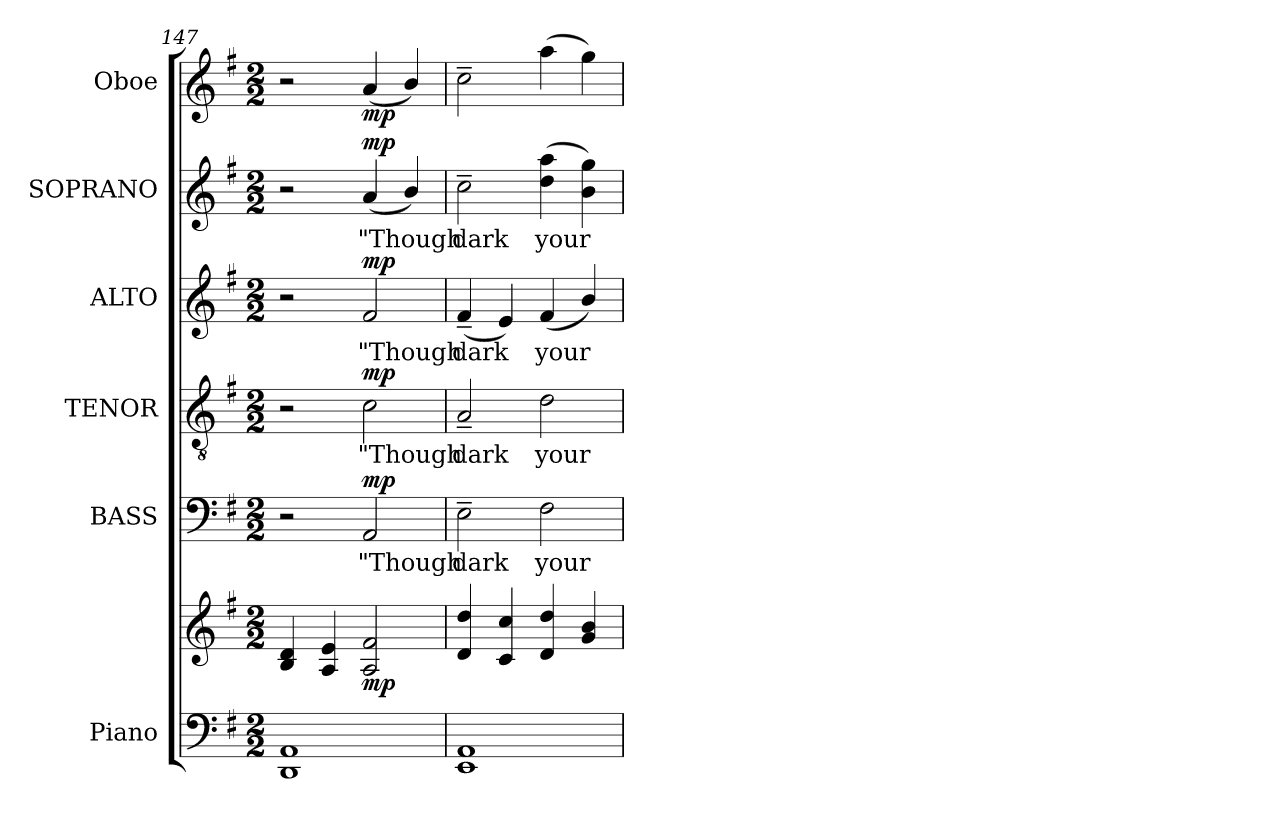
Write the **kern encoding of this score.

**kern	**kern	**dynam	**kern	**text	**dynam	**kern	**text	**dynam	**kern	**text	**dynam	**kern	**text	**dynam	**kern	**dynam
*part6	*part6	*part6	*part5	*part5	*part5	*part4	*part4	*part4	*part3	*part3	*part3	*part2	*part2	*part2	*part1	*part1
*staff7	*staff6	*staff6/7	*staff5	*staff5	*staff5	*staff4	*staff4	*staff4	*staff3	*staff3	*staff3	*staff2	*staff2	*staff2	*staff1	*staff1
*I"Piano	*	*	*I"BASS	*	*	*I"TENOR	*	*	*I"ALTO	*	*	*I"SOPRANO	*	*	*I"Oboe	*
*I'Pno.	*	*	*I'B.	*	*	*I'T.	*	*	*I'A.	*	*	*I'S.	*	*	*I'Ob.	*
*clefF4	*clefG2	*	*clefF4	*	*	*clefGv2	*	*	*clefG2	*	*	*clefG2	*	*	*clefG2	*
*	*	*	*	*	*	*ITrd7c12	*	*	*	*	*	*	*	*	*	*
*k[f#]	*k[f#]	*	*k[f#]	*	*	*k[f#]	*	*	*k[f#]	*	*	*k[f#]	*	*	*k[f#]	*
*G:	*G:	*	*G:	*	*	*G:	*	*	*G:	*	*	*G:	*	*	*G:	*
*M2/2	*M2/2	*	*M2/2	*	*	*M2/2	*	*	*M2/2	*	*	*M2/2	*	*	*M2/2	*
=147	=147	=147	=147	=147	=147	=147	=147	=147	=147	=147	=147	=147	=147	=147	=147	=147
1DDi 1AAi	4Bi/ 4di	.	2r	.	.	2r	.	.	2r	.	.	2r	.	.	2r	.
.	4Ai/ 4ei	.	.	.	.	.	.	.	.	.	.	.	.	.	.	.
!	!	!	!	!LO:LY:b:color=#000000	!	!	!	!	!	!	!	!	!	!	!	!
!	!	!	!	!	!	!	!LO:LY:b:color=#000000	!	!	!	!	!	!	!	!	!
!	!	!	!	!	!	!	!	!	!	!LO:LY:b:color=#000000	!	!	!	!	!	!
!	!	!	!	!	!	!	!	!	!	!	!	!	!LO:LY:b:color=#000000	!	!	!
.	2Ai/ 2f#i	mp	2AAi/	"Though	mp	2Ci\	"Though	mp	2f#i/	"Though	mp	(4ai/	"Though	mp	(4ai/	mp
.	.	.	.	.	.	.	.	.	.	.	.	4bi/)	.	.	4bi/)	.
=148	=148	=148	=148	=148	=148	=148	=148	=148	=148	=148	=148	=148	=148	=148	=148	=148
!	!	!	!	!LO:LY:b:color=#000000	!	!	!	!	!	!	!	!	!	!	!	!
!	!	!	!	!	!	!	!LO:LY:b:color=#000000	!	!	!	!	!	!	!	!	!
!	!	!	!	!	!	!	!	!	!	!LO:LY:b:color=#000000	!	!	!	!	!	!
!	!	!	!	!	!	!	!	!	!	!	!	!	!LO:LY:b:color=#000000	!	!	!
1EEi 1AAi	4di/ 4ddi	.	2E~i\	dark	.	2AA~i/	dark	.	(4f#~i/	dark	.	2cc~i\	dark	.	2cc~i\	.
.	4ci/ 4cci	.	.	.	.	.	.	.	4ei/)	.	.	.	.	.	.	.
!	!	!	!	!LO:LY:b:color=#000000	!	!	!	!	!	!	!	!	!	!	!	!
!	!	!	!	!	!	!	!LO:LY:b:color=#000000	!	!	!	!	!	!	!	!	!
!	!	!	!	!	!	!	!	!	!	!LO:LY:b:color=#000000	!	!	!	!	!	!
!	!	!	!	!	!	!	!	!	!	!	!	!	!LO:LY:b:color=#000000	!	!	!
.	4di/ 4ddi	.	2F#i\	your	.	2Di\	your	.	(4f#i/	your	.	(4ddi\ 4aai	your	.	(4aai\	.
.	4gi/ 4bi	.	.	.	.	.	.	.	4bi/)	.	.	4bi\ 4ggi)	.	.	4ggi\)	.
=	=	=	=	=	=	=	=	=	=	=	=	=	=	=	=	=
*-	*-	*-	*-	*-	*-	*-	*-	*-	*-	*-	*-	*-	*-	*-	*-	*-
